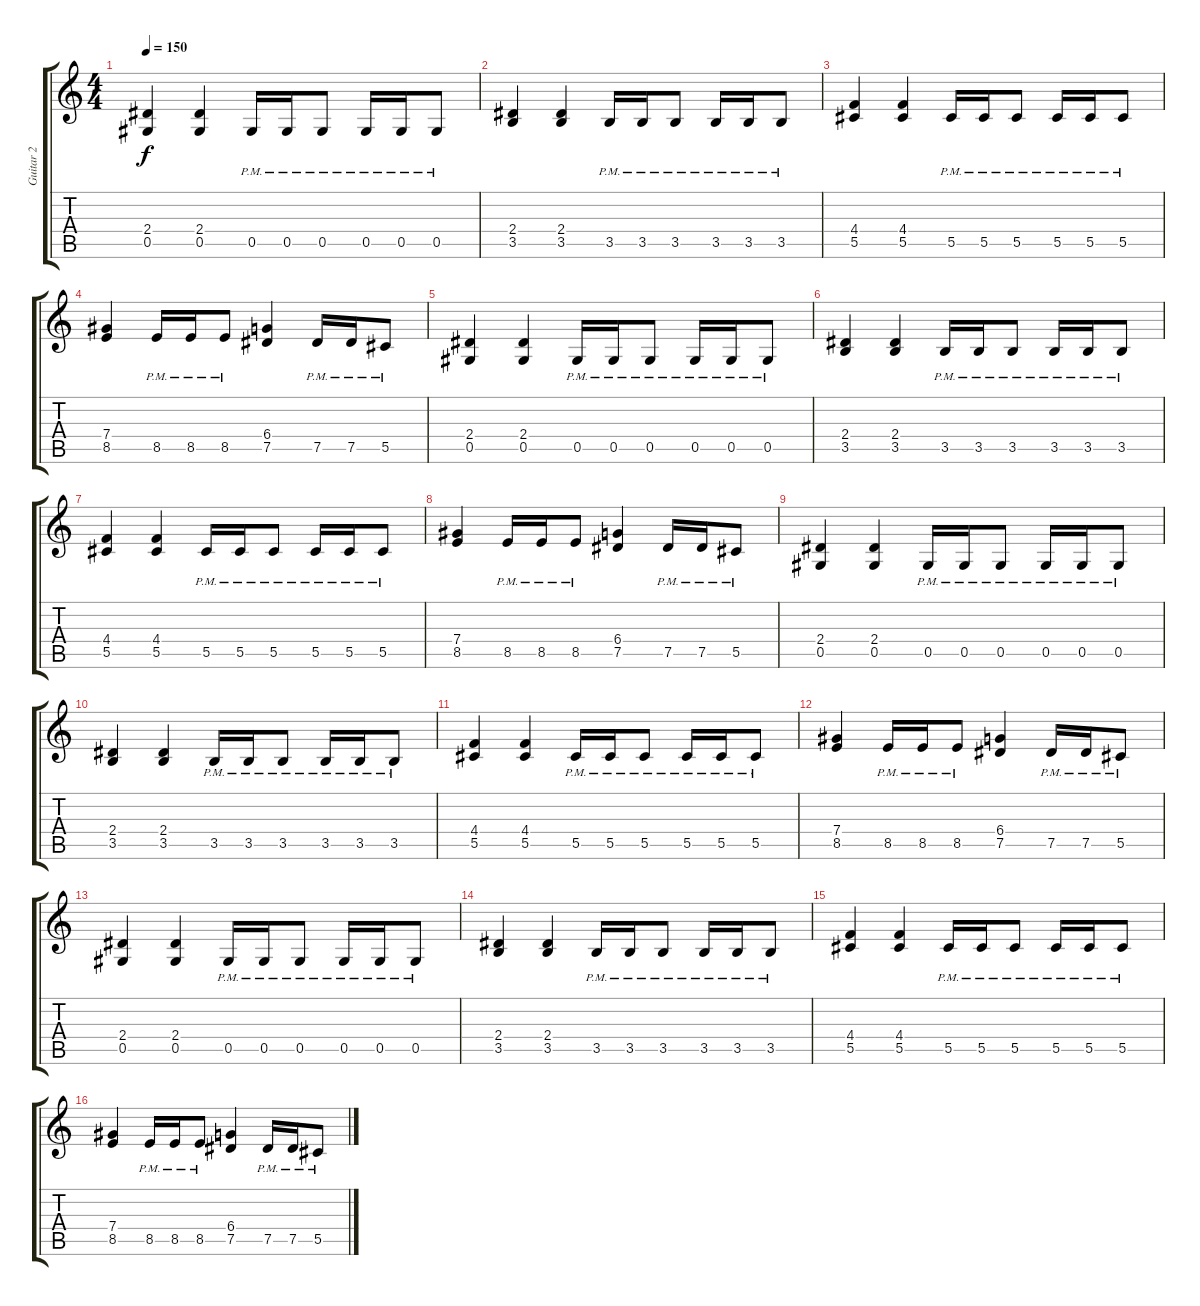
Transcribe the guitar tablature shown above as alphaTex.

\track ("Guitar 2" "Guitar 2") {instrument overdrivenguitar}
\staff {score tabs}
\tuning (Eb4 Bb3 Gb3 Db3 Ab2 Eb2) {hide}
\ts (4 4)
\section ("" "")
\tempo 150
\clef g2
\ks c
(2.4 0.5).4{dy f volume 10 balance 2 instrument overdrivenguitar} (2.4 0.5).4 0.5{pm}.16 0.5{pm}.16 0.5{pm}.8 0.5{pm}.16 0.5{pm}.16 0.5{pm}.8 |
(2.4 3.5).4 (2.4 3.5).4 3.5{pm}.16 3.5{pm}.16 3.5{pm}.8 3.5{pm}.16 3.5{pm}.16 3.5{pm}.8 |
(4.4 5.5).4 (4.4 5.5).4 5.5{pm}.16 5.5{pm}.16 5.5{pm}.8 5.5{pm}.16 5.5{pm}.16 5.5{pm}.8 |
(7.4 8.5).4 8.5{pm}.16 8.5{pm}.16 8.5{pm}.8 (6.4 7.5).4 7.5{pm}.16 7.5{pm}.16 5.5{pm}.8 |
(2.4 0.5).4 (2.4 0.5).4 0.5{pm}.16 0.5{pm}.16 0.5{pm}.8 0.5{pm}.16 0.5{pm}.16 0.5{pm}.8 |
(2.4 3.5).4 (2.4 3.5).4 3.5{pm}.16 3.5{pm}.16 3.5{pm}.8 3.5{pm}.16 3.5{pm}.16 3.5{pm}.8 |
(4.4 5.5).4 (4.4 5.5).4 5.5{pm}.16 5.5{pm}.16 5.5{pm}.8 5.5{pm}.16 5.5{pm}.16 5.5{pm}.8 |
(7.4 8.5).4 8.5{pm}.16 8.5{pm}.16 8.5{pm}.8 (6.4 7.5).4 7.5{pm}.16 7.5{pm}.16 5.5{pm}.8 |
(2.4 0.5).4 (2.4 0.5).4 0.5{pm}.16 0.5{pm}.16 0.5{pm}.8 0.5{pm}.16 0.5{pm}.16 0.5{pm}.8 |
(2.4 3.5).4 (2.4 3.5).4 3.5{pm}.16 3.5{pm}.16 3.5{pm}.8 3.5{pm}.16 3.5{pm}.16 3.5{pm}.8 |
(4.4 5.5).4 (4.4 5.5).4 5.5{pm}.16 5.5{pm}.16 5.5{pm}.8 5.5{pm}.16 5.5{pm}.16 5.5{pm}.8 |
(7.4 8.5).4 8.5{pm}.16 8.5{pm}.16 8.5{pm}.8 (6.4 7.5).4 7.5{pm}.16 7.5{pm}.16 5.5{pm}.8 |
(2.4 0.5).4 (2.4 0.5).4 0.5{pm}.16 0.5{pm}.16 0.5{pm}.8 0.5{pm}.16 0.5{pm}.16 0.5{pm}.8 |
(2.4 3.5).4 (2.4 3.5).4 3.5{pm}.16 3.5{pm}.16 3.5{pm}.8 3.5{pm}.16 3.5{pm}.16 3.5{pm}.8 |
(4.4 5.5).4 (4.4 5.5).4 5.5{pm}.16 5.5{pm}.16 5.5{pm}.8 5.5{pm}.16 5.5{pm}.16 5.5{pm}.8 |
(7.4 8.5).4 8.5{pm}.16 8.5{pm}.16 8.5{pm}.8 (6.4 7.5).4 7.5{pm}.16 7.5{pm}.16 5.5{pm}.8
